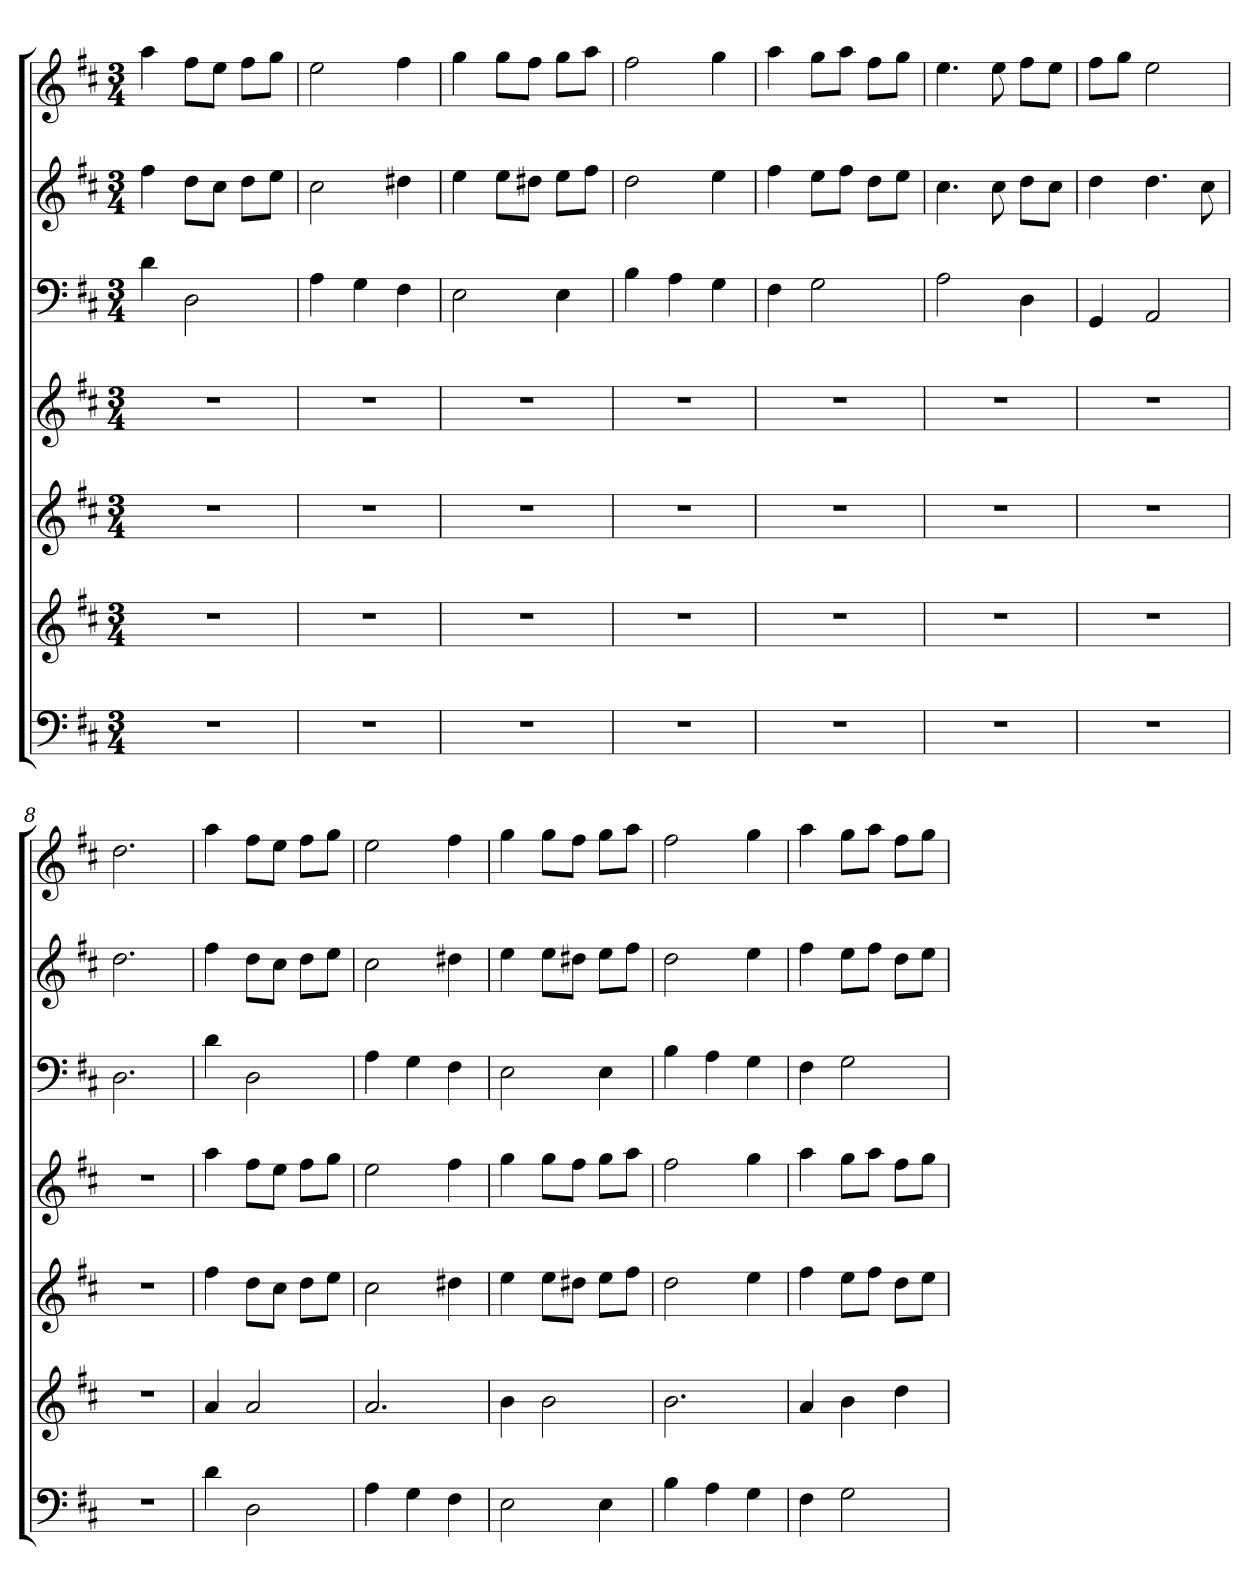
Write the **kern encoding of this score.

**kern	**kern	**kern	**kern	**kern	**kern	**kern
*part7	*part6	*part5	*part4	*part3	*part2	*part1
*staff7	*staff6	*staff5	*staff4	*staff3	*staff2	*staff1
*k[f#c#]	*k[f#c#]	*k[f#c#]	*k[f#c#]	*k[f#c#]	*k[f#c#]	*k[f#c#]
*D:	*D:	*D:	*D:	*D:	*D:	*D:
*M3/4	*M3/4	*M3/4	*M3/4	*M3/4	*M3/4	*M3/4
=1	=1	=1	=1	=1	=1	=1
2.r	2.r	2.r	2.r	4d	4ff#	4aa
.	.	.	.	2D	8ddL	8ff#L
.	.	.	.	.	8cc#J	8eeJ
.	.	.	.	.	8ddL	8ff#L
.	.	.	.	.	8eeJ	8ggJ
=2	=2	=2	=2	=2	=2	=2
2.r	2.r	2.r	2.r	4A	2cc#	2ee
.	.	.	.	4G	.	.
.	.	.	.	4F#	4dd#X	4ff#
=3	=3	=3	=3	=3	=3	=3
2.r	2.r	2.r	2.r	2E	4ee	4gg
.	.	.	.	.	8eeL	8ggL
.	.	.	.	.	8dd#XJ	8ff#J
.	.	.	.	4E	8eeL	8ggL
.	.	.	.	.	8ff#J	8aaJ
=4	=4	=4	=4	=4	=4	=4
2.r	2.r	2.r	2.r	4B	2dd	2ff#
.	.	.	.	4A	.	.
.	.	.	.	4G	4ee	4gg
=5	=5	=5	=5	=5	=5	=5
2.r	2.r	2.r	2.r	4F#	4ff#	4aa
.	.	.	.	2G	8eeL	8ggL
.	.	.	.	.	8ff#J	8aaJ
.	.	.	.	.	8ddL	8ff#L
.	.	.	.	.	8eeJ	8ggJ
=6	=6	=6	=6	=6	=6	=6
2.r	2.r	2.r	2.r	2A	4.cc#	4.ee
.	.	.	.	.	8cc#	8ee
.	.	.	.	4D	8ddL	8ff#L
.	.	.	.	.	8cc#J	8eeJ
=7	=7	=7	=7	=7	=7	=7
2.r	2.r	2.r	2.r	4GG	4dd	8ff#L
.	.	.	.	.	.	8ggJ
.	.	.	.	2AA	4.dd	2ee
.	.	.	.	.	8cc#	.
=8	=8	=8	=8	=8	=8	=8
2.r	2.r	2.r	2.r	2.D	2.dd	2.dd
=9	=9	=9	=9	=9	=9	=9
4d	4a	4ff#	4aa	4d	4ff#	4aa
2D	2a	8ddL	8ff#L	2D	8ddL	8ff#L
.	.	8cc#J	8eeJ	.	8cc#J	8eeJ
.	.	8ddL	8ff#L	.	8ddL	8ff#L
.	.	8eeJ	8ggJ	.	8eeJ	8ggJ
=10	=10	=10	=10	=10	=10	=10
4A	2.a	2cc#	2ee	4A	2cc#	2ee
4G	.	.	.	4G	.	.
4F#	.	4dd#X	4ff#	4F#	4dd#X	4ff#
=11	=11	=11	=11	=11	=11	=11
2E	4b	4ee	4gg	2E	4ee	4gg
.	2b	8eeL	8ggL	.	8eeL	8ggL
.	.	8dd#XJ	8ff#J	.	8dd#XJ	8ff#J
4E	.	8eeL	8ggL	4E	8eeL	8ggL
.	.	8ff#J	8aaJ	.	8ff#J	8aaJ
=12	=12	=12	=12	=12	=12	=12
4B	2.b	2dd	2ff#	4B	2dd	2ff#
4A	.	.	.	4A	.	.
4G	.	4ee	4gg	4G	4ee	4gg
=13	=13	=13	=13	=13	=13	=13
4F#	4a	4ff#	4aa	4F#	4ff#	4aa
2G	4b	8eeL	8ggL	2G	8eeL	8ggL
.	.	8ff#J	8aaJ	.	8ff#J	8aaJ
.	4dd	8ddL	8ff#L	.	8ddL	8ff#L
.	.	8eeJ	8ggJ	.	8eeJ	8ggJ
=	=	=	=	=	=	=
*-	*-	*-	*-	*-	*-	*-
